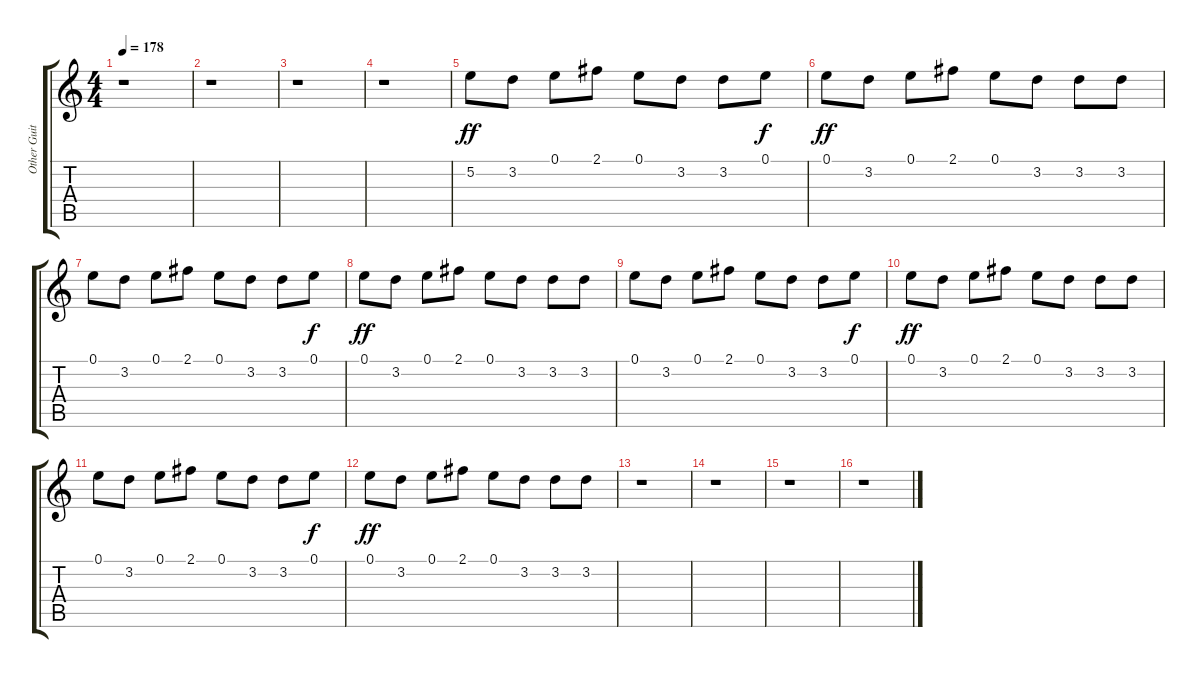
\track ("Other Guitar" "Other Guit") {instrument distortionguitar}
\staff {score tabs}
\tuning (E4 B3 G3 D3 A2 E2) {hide}
\ts (4 4)
\tempo 178
\clef g2
\ks c
r.1{dy ff} |
r.1 |
r.1 |
r.1 |
5.2.8 3.2.8 0.1.8 2.1.8 0.1.8 3.2.8 3.2.8 0.1.8{dy f} |
0.1.8{dy ff} 3.2.8 0.1.8 2.1.8 0.1.8 3.2.8 3.2.8 3.2.8 |
0.1.8 3.2.8 0.1.8 2.1.8 0.1.8 3.2.8 3.2.8 0.1.8{dy f} |
0.1.8{dy ff} 3.2.8 0.1.8 2.1.8 0.1.8 3.2.8 3.2.8 3.2.8 |
0.1.8 3.2.8 0.1.8 2.1.8 0.1.8 3.2.8 3.2.8 0.1.8{dy f} |
0.1.8{dy ff} 3.2.8 0.1.8 2.1.8 0.1.8 3.2.8 3.2.8 3.2.8 |
0.1.8 3.2.8 0.1.8 2.1.8 0.1.8 3.2.8 3.2.8 0.1.8{dy f} |
0.1.8{dy ff} 3.2.8 0.1.8 2.1.8 0.1.8 3.2.8 3.2.8 3.2.8 |
r.1 |
r.1 |
r.1 |
r.1
